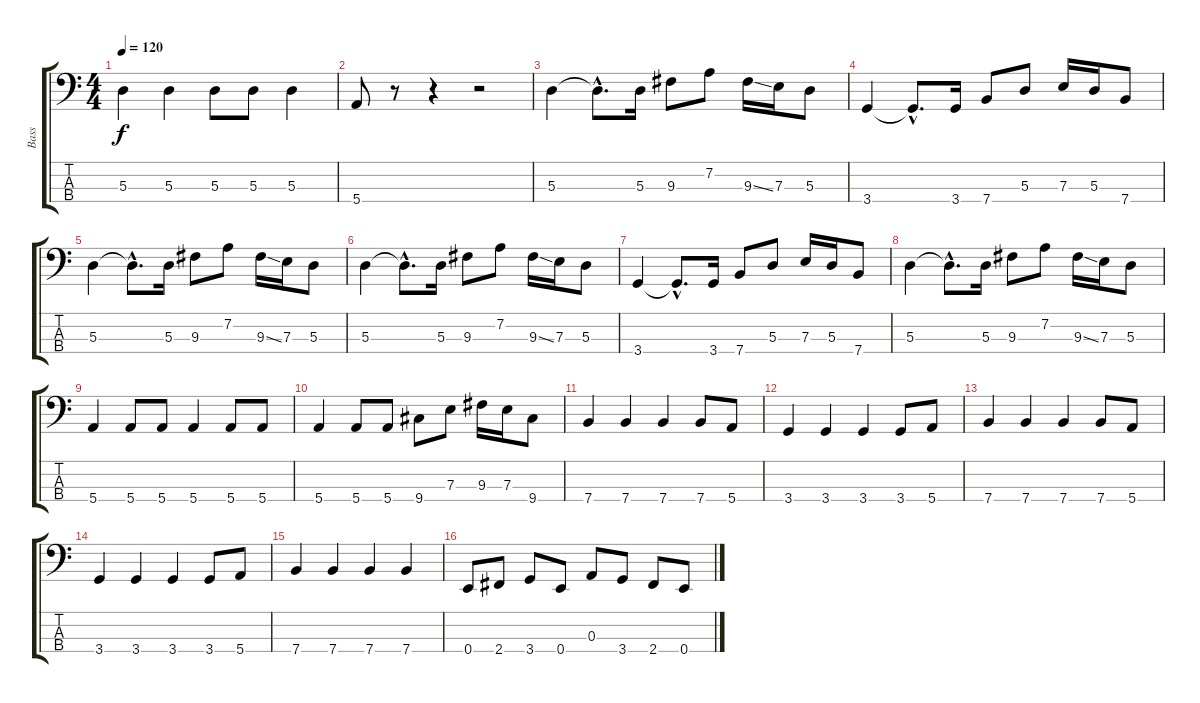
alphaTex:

\track ("Bass" "Bass") {instrument fretlessbass}
\staff {score tabs}
\tuning (G2 D2 A1 E1) {hide}
\ts (4 4)
\tempo 120
\clef f4
\ks c
5.3.4{dy f} 5.3.4 5.3.8 5.3.8 5.3.4 |
5.4.8 r.8 r.4 r.2 |
5.3.4 5.3{hac t}.8{d} 5.3.16 9.3.8 7.2.8 9.3{ss}.16 7.3.16 5.3.8 |
3.4.4 3.4{hac t}.8{d} 3.4.16 7.4.8 5.3.8 7.3.16 5.3.16 7.4.8 |
5.3.4 5.3{hac t}.8{d} 5.3.16 9.3.8 7.2.8 9.3{ss}.16 7.3.16 5.3.8 |
5.3.4 5.3{hac t}.8{d} 5.3.16 9.3.8 7.2.8 9.3{ss}.16 7.3.16 5.3.8 |
3.4.4 3.4{hac t}.8{d} 3.4.16 7.4.8 5.3.8 7.3.16 5.3.16 7.4.8 |
5.3.4 5.3{hac t}.8{d} 5.3.16 9.3.8 7.2.8 9.3{ss}.16 7.3.16 5.3.8 |
5.4.4 5.4.8 5.4.8 5.4.4 5.4.8 5.4.8 |
5.4.4 5.4.8 5.4.8 9.4.8 7.3.8 9.3.16 7.3.16 9.4.8 |
7.4.4 7.4.4 7.4.4 7.4.8 5.4.8 |
3.4.4 3.4.4 3.4.4 3.4.8 5.4.8 |
7.4.4 7.4.4 7.4.4 7.4.8 5.4.8 |
3.4.4 3.4.4 3.4.4 3.4.8 5.4.8 |
7.4.4 7.4.4 7.4.4 7.4.4 |
0.4.8 2.4.8 3.4.8 0.4.8 0.3.8 3.4.8 2.4.8 0.4.8
